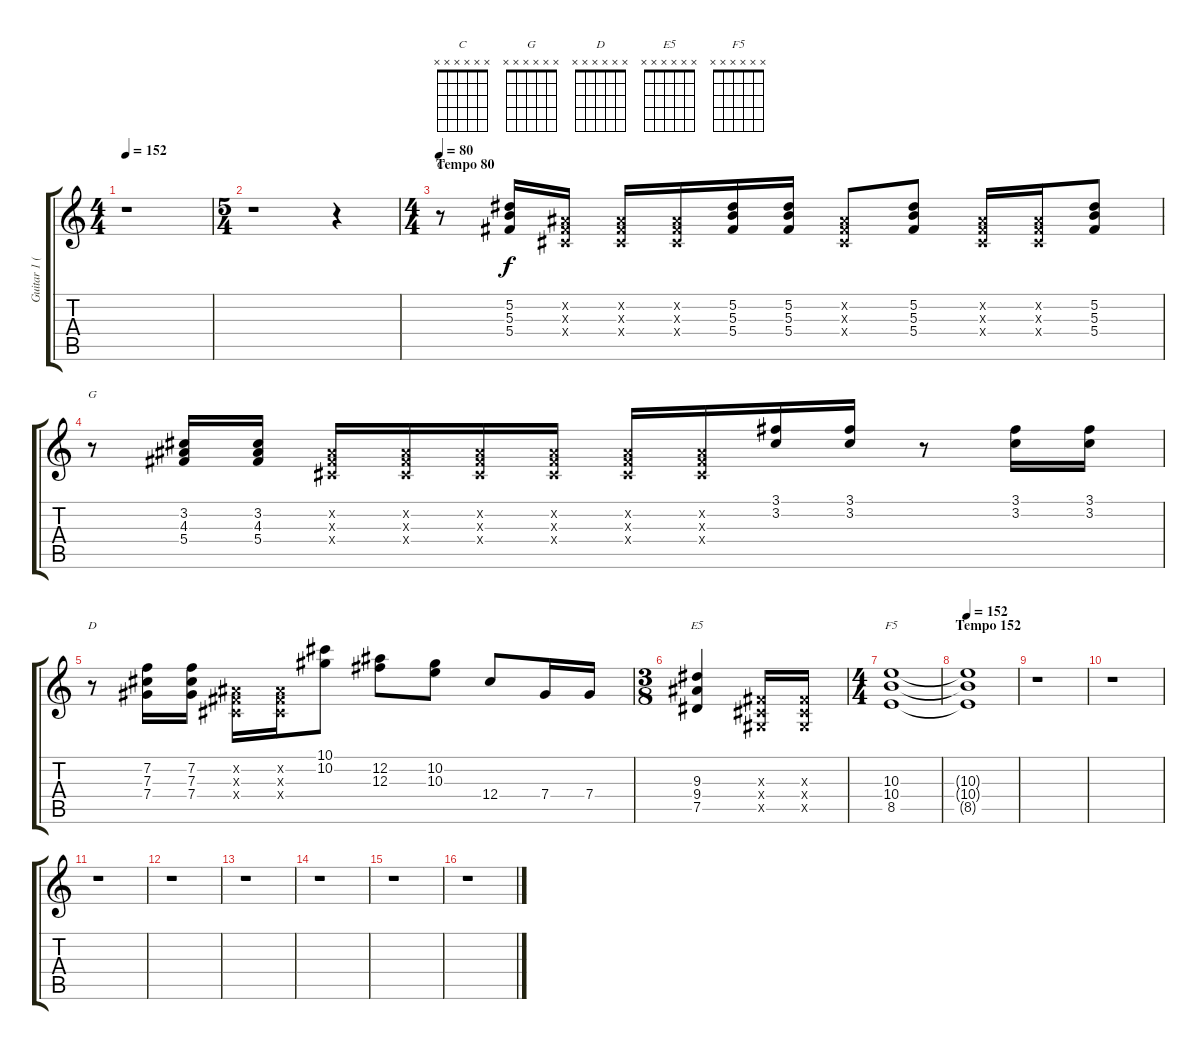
\track ("Guitar 1 (Slash)" "Guitar 1 (") {instrument electricguitarjazz}
\staff {score tabs}
\tuning (Eb4 Bb3 Gb3 Db3 Ab2 Eb2) {hide}
\chord ("C" x x x x x x)
\chord ("G" x x x x x x)
\chord ("D" x x x x x x)
\chord ("E5" x x x x x x)
\chord ("F5" x x x x x x)
\ts (4 4)
\tempo 152
\clef g2
\ks c
r.1{dy f} |
\ts (5 4)
r.1 r.4 |
\ts (4 4)
\section ("" "Tempo 80")
\tempo 80
r.8{ch "C"} (5.2 5.3 5.4).16 (0.2{x} 0.3{x} 0.4{x}).16 (0.2{x} 0.3{x} 0.4{x}).16 (0.2{x} 0.3{x} 0.4{x}).16 (5.2 5.3 5.4).16 (5.2 5.3 5.4).16 (0.2{x} 0.3{x} 0.4{x}).8 (5.2 5.3 5.4).8 (0.2{x} 0.3{x} 0.4{x}).16 (0.2{x} 0.3{x} 0.4{x}).16 (5.2 5.3 5.4).8 |
r.8{ch "G"} (3.2 4.3 5.4).16 (3.2 4.3 5.4).16 (0.2{x} 0.3{x} 0.4{x}).16 (0.2{x} 0.3{x} 0.4{x}).16 (0.2{x} 0.3{x} 0.4{x}).16 (0.2{x} 0.3{x} 0.4{x}).16 (0.2{x} 0.3{x} 0.4{x}).16 (0.2{x} 0.3{x} 0.4{x}).16 (3.1 3.2).16 (3.1 3.2).16 r.8 (3.1 3.2).16 (3.1 3.2).16 |
r.8{ch "D"} (7.2 7.3 7.4).16 (7.2 7.3 7.4).16 (0.2{x} 0.3{x} 0.4{x}).16 (0.2{x} 0.3{x} 0.4{x}).16 (10.1 10.2).8 (12.2 12.3).8 (10.2 10.3).8 12.4.8 7.4.16 7.4.16 |
\ts (3 8)
(9.3 9.4 7.5).4{ch "E5"} (0.3{x} 0.4{x} 0.5{x}).16 (0.3{x} 0.4{x} 0.5{x}).16 |
\ts (4 4)
(10.3 10.4 8.5).1{ch "F5"} |
\section ("" "Tempo 152")
\tempo 152
(10.3{t} 10.4{t} 8.5{t}).1 |
r.1 |
r.1 |
r.1 |
r.1 |
r.1 |
r.1 |
r.1 |
r.1
